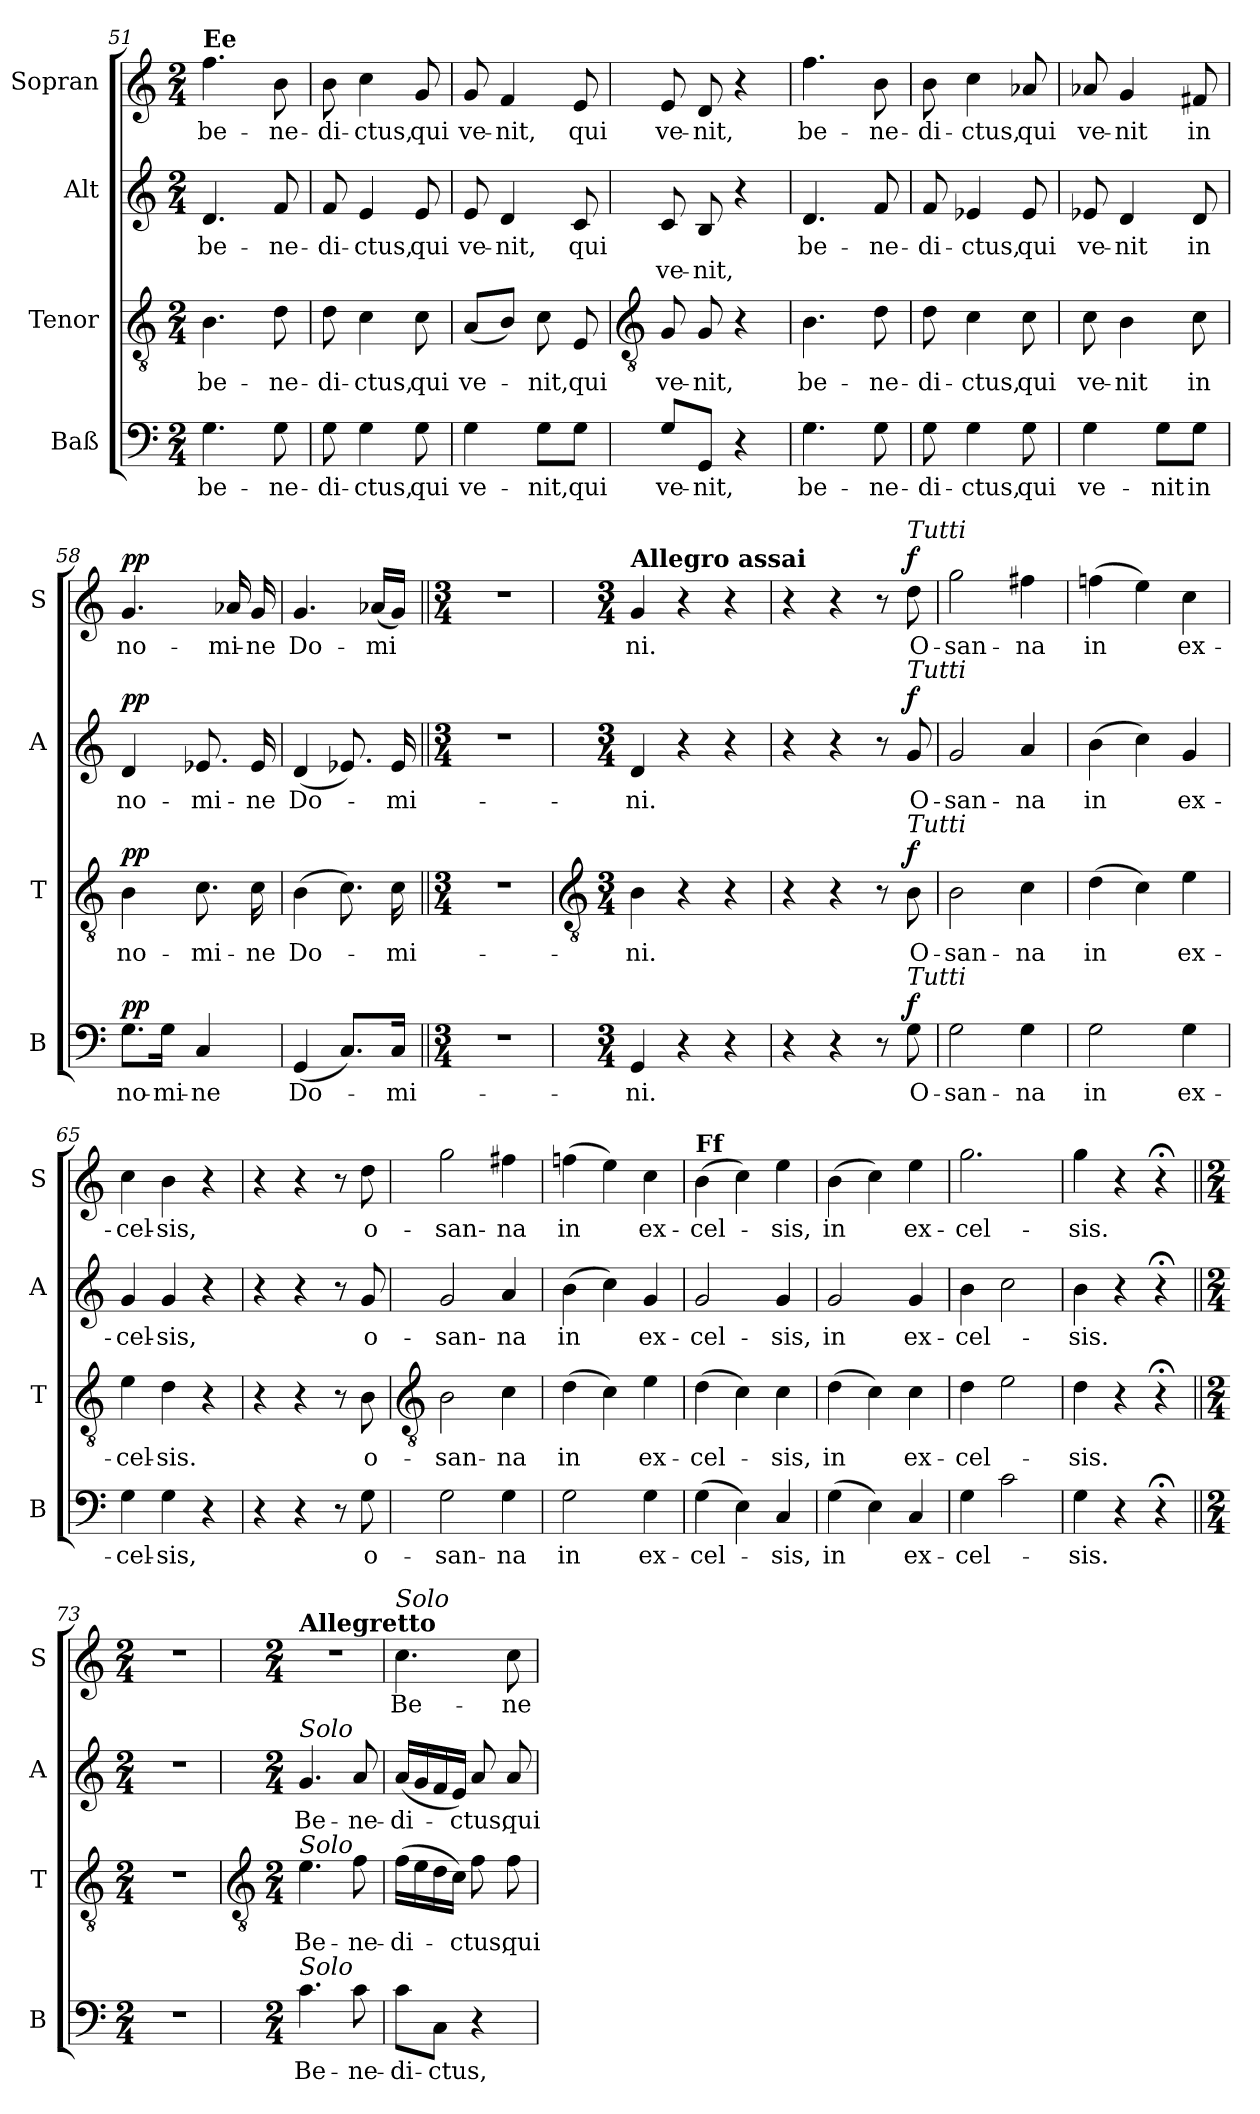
**kern	**text	**dynam	**kern	**text	**dynam	**kern	**text	**text	**dynam	**kern	**text	**dynam
*part4	*part4	*part4	*part3	*part3	*part3	*part2	*part2	*part2	*part2	*part1	*part1	*part1
*staff4	*staff4	*staff4	*staff3	*staff3	*staff3	*staff2	*staff2	*staff2	*staff2	*staff1	*staff1	*staff1
*I"Baß	*	*	*I"Tenor	*	*	*I"Alt	*	*	*	*I"Sopran	*	*
*I'B	*	*	*I'T	*	*	*I'A	*	*	*	*I'S	*	*
*clefF4	*	*	*clefGv2	*	*	*clefG2	*	*	*	*clefG2	*	*
*k[]	*	*	*k[]	*	*	*k[]	*	*	*	*k[]	*	*
*C:	*	*	*C:	*	*	*C:	*	*	*	*C:	*	*
*M2/4	*	*	*M2/4	*	*	*M2/4	*	*	*	*M2/4	*	*
=51	=51	=51	=51	=51	=51	=51	=51	=51	=51	=51	=51	=51
!	!	!	!	!	!	!	!	!	!	!LO:TX:a:B:t=Ee	!	!
!	!LO:LY:b	!	!	!LO:LY:b	!	!	!LO:LY:b	!	!	!	!LO:LY:b	!
4.G	be-	.	4.B	be-	.	4.d	be-	.	.	4.ff	be-	.
!	!LO:LY:b	!	!	!LO:LY:b	!	!	!LO:LY:b	!	!	!	!LO:LY:b	!
8G	-ne-	.	8d	-ne-	.	8f	-ne-	.	.	8b	-ne-	.
=52	=52	=52	=52	=52	=52	=52	=52	=52	=52	=52	=52	=52
!	!LO:LY:b	!	!	!LO:LY:b	!	!	!LO:LY:b	!	!	!	!LO:LY:b	!
8G	-di-	.	8d	-di-	.	8f	-di-	.	.	8b	-di-	.
!	!LO:LY:b	!	!	!LO:LY:b	!	!	!LO:LY:b	!	!	!	!LO:LY:b	!
4G	-ctus,	.	4c	-ctus,	.	4e	-ctus,	.	.	4cc	-ctus,	.
!	!LO:LY:b	!	!	!LO:LY:b	!	!	!LO:LY:b	!	!	!	!LO:LY:b	!
8G	qui	.	8c	qui	.	8e	qui	.	.	8g	qui	.
=53	=53	=53	=53	=53	=53	=53	=53	=53	=53	=53	=53	=53
!	!LO:LY:b	!	!	!LO:LY:b	!	!	!LO:LY:b	!	!	!	!LO:LY:b	!
4G	ve-	.	(<8AL	ve-	.	8e	ve-	.	.	8g	ve-	.
!	!	!	!	!	!	!	!LO:LY:b	!	!	!	!LO:LY:b	!
.	.	.	8BJ)	.	.	4d	-nit,	.	.	4f	-nit,	.
!	!LO:LY:b	!	!	!LO:LY:b	!	!	!	!	!	!	!	!
8G\L	-nit,	.	8c	-nit,	.	.	.	.	.	.	.	.
!	!LO:LY:b	!	!	!LO:LY:b	!	!	!LO:LY:b	!	!	!	!LO:LY:b	!
8G\J	qui	.	8E	qui	.	8c	qui	.	.	8e	qui	.
!!LO:LB:g=z
=54	=54	=54	=54	=54	=54	=54	=54	=54	=54	=54	=54	=54
*	*	*	*clefGv2	*	*	*	*	*	*	*	*	*
!	!LO:LY:b	!	!	!LO:LY:b	!	!	!	!LO:LY:b	!	!	!LO:LY:b	!
8G/L	ve-	.	8G	ve-	.	8c	.	ve-	.	8e	ve-	.
!	!LO:LY:b	!	!	!LO:LY:b	!	!	!	!LO:LY:b	!	!	!LO:LY:b	!
8GG/J	-nit,	.	8G	-nit,	.	8B	.	-nit,	.	8d	-nit,	.
4r	.	.	4r	.	.	4r	.	.	.	4r	.	.
=55	=55	=55	=55	=55	=55	=55	=55	=55	=55	=55	=55	=55
!	!LO:LY:b	!	!	!LO:LY:b	!	!	!LO:LY:b	!	!	!	!LO:LY:b	!
4.G	be-	.	4.B	be-	.	4.d	be-	.	.	4.ff	be-	.
!	!LO:LY:b	!	!	!LO:LY:b	!	!	!LO:LY:b	!	!	!	!LO:LY:b	!
8G	-ne-	.	8d	-ne-	.	8f	-ne-	.	.	8b	-ne-	.
=56	=56	=56	=56	=56	=56	=56	=56	=56	=56	=56	=56	=56
!	!LO:LY:b	!	!	!LO:LY:b	!	!	!LO:LY:b	!	!	!	!LO:LY:b	!
8G	-di-	.	8d	-di-	.	8f	-di-	.	.	8b	-di-	.
!	!LO:LY:b	!	!	!LO:LY:b	!	!	!LO:LY:b	!	!	!	!LO:LY:b	!
4G	-ctus,	.	4c	-ctus,	.	4e-X	-ctus,	.	.	4cc	-ctus,	.
!	!LO:LY:b	!	!	!LO:LY:b	!	!	!LO:LY:b	!	!	!	!LO:LY:b	!
8G	qui	.	8c	qui	.	8e-	qui	.	.	8a-X	qui	.
=57	=57	=57	=57	=57	=57	=57	=57	=57	=57	=57	=57	=57
!	!LO:LY:b	!	!	!LO:LY:b	!	!	!LO:LY:b	!	!	!	!LO:LY:b	!
4G	ve-	.	8c	ve-	.	8e-X	ve-	.	.	8a-X	ve-	.
!	!	!	!	!LO:LY:b	!	!	!LO:LY:b	!	!	!	!LO:LY:b	!
.	.	.	4B	-nit	.	4d	-nit	.	.	4g	-nit	.
!	!LO:LY:b	!	!	!	!	!	!	!	!	!	!	!
8G\L	-nit	.	.	.	.	.	.	.	.	.	.	.
!	!LO:LY:b	!	!	!LO:LY:b	!	!	!LO:LY:b	!	!	!	!LO:LY:b	!
8G\J	in	.	8c	in	.	8d	in	.	.	8f#X	in	.
=58	=58	=58	=58	=58	=58	=58	=58	=58	=58	=58	=58	=58
!	!LO:LY:b	!LO:DY:a	!	!LO:LY:b	!LO:DY:a	!	!LO:LY:b	!	!LO:DY:a	!	!LO:LY:b	!LO:DY:a
8.G\L	no-	pp	4B	no-	pp	4d	no-	.	pp	4.g	no-	pp
!	!LO:LY:b	!	!	!	!	!	!	!	!	!	!	!
16G\Jk	-mi-	.	.	.	.	.	.	.	.	.	.	.
!	!LO:LY:b	!	!	!LO:LY:b	!	!	!LO:LY:b	!	!	!	!	!
4C	-ne	.	8.c	-mi-	.	8.e-X	-mi-	.	.	.	.	.
!	!	!	!	!	!	!	!	!	!	!	!LO:LY:b	!
.	.	.	.	.	.	.	.	.	.	16a-X	-mi-	.
!	!	!	!	!LO:LY:b	!	!	!LO:LY:b	!	!	!	!LO:LY:b	!
.	.	.	16c	-ne	.	16e-	-ne	.	.	16g	-ne	.
=59	=59	=59	=59	=59	=59	=59	=59	=59	=59	=59	=59	=59
!	!LO:LY:b	!	!	!LO:LY:b	!	!	!LO:LY:b	!	!	!	!LO:LY:b	!
(<4GG	Do-	.	(>4B	Do-	.	(<4d	Do-	.	.	4.g	Do-	.
8.C/L)	.	.	8.c)	.	.	8.e-X)	.	.	.	.	.	.
!	!	!	!	!	!	!	!	!	!	!	!LO:LY:b	!
.	.	.	.	.	.	.	.	.	.	(<16a-XLL	-mi	.
!	!LO:LY:b	!	!	!LO:LY:b	!	!	!LO:LY:b	!	!	!	!	!
16C/Jk	-mi-	.	16c	-mi-	.	16e-	-mi-	.	.	16gJJ)	.	.
=60||	=60||	=60||	=60||	=60||	=60||	=60||	=60||	=60||	=60||	=60||	=60||	=60||
*M3/4	*	*	*M3/4	*	*	*M3/4	*	*	*	*M3/4	*	*
2.r	.	.	2.r	.	.	2.r	.	.	.	2.r	.	.
!!LO:LB:g=z
=61	=61	=61	=61	=61	=61	=61	=61	=61	=61	=61	=61	=61
*	*	*	*clefGv2	*	*	*	*	*	*	*	*	*
*M3/4	*	*	*M3/4	*	*	*M3/4	*	*	*	*M3/4	*	*
!	!	!	!	!	!	!	!	!	!	!LO:TX:a:B:t=Allegro assai	!	!
!	!LO:LY:b	!	!	!LO:LY:b	!	!	!LO:LY:b	!	!	!	!LO:LY:b	!
4GG	-ni.	.	4B	-ni.	.	4d	-ni.	.	.	4g	ni.	.
4r	.	.	4r	.	.	4r	.	.	.	4r	.	.
4r	.	.	4r	.	.	4r	.	.	.	4r	.	.
=62	=62	=62	=62	=62	=62	=62	=62	=62	=62	=62	=62	=62
4r	.	.	4r	.	.	4r	.	.	.	4r	.	.
4r	.	.	4r	.	.	4r	.	.	.	4r	.	.
8r	.	.	8r	.	.	8r	.	.	.	8r	.	.
!	!	!	!	!	!	!	!	!	!	!LO:TX:a:i:t=Tutti	!	!
!	!	!	!	!	!	!LO:TX:a:i:t=Tutti	!	!	!	!	!	!
!	!	!	!LO:TX:a:i:t=Tutti	!	!	!	!	!	!	!	!	!
!LO:TX:a:i:t=Tutti	!	!	!	!	!	!	!	!	!	!	!	!
!	!LO:LY:b	!LO:DY:a	!	!LO:LY:b	!LO:DY:a	!	!LO:LY:b	!	!LO:DY:a	!	!LO:LY:b	!LO:DY:a
8G	O-	f	8B	O-	f	8g	O-	.	f	8dd	O-	f
=63	=63	=63	=63	=63	=63	=63	=63	=63	=63	=63	=63	=63
!	!LO:LY:b	!	!	!LO:LY:b	!	!	!LO:LY:b	!	!	!	!LO:LY:b	!
2G	-san-	.	2B	-san-	.	2g	-san-	.	.	2gg	-san-	.
!	!LO:LY:b	!	!	!LO:LY:b	!	!	!LO:LY:b	!	!	!	!LO:LY:b	!
4G	-na	.	4c	-na	.	4a	-na	.	.	4ff#X	-na	.
=64	=64	=64	=64	=64	=64	=64	=64	=64	=64	=64	=64	=64
!	!LO:LY:b	!	!	!LO:LY:b	!	!	!LO:LY:b	!	!	!	!LO:LY:b	!
2G	in	.	(>4d	in	.	(>4b	in	.	.	(>4ffn	in	.
.	.	.	4c)	.	.	4cc)	.	.	.	4ee)	.	.
!	!LO:LY:b	!	!	!LO:LY:b	!	!	!LO:LY:b	!	!	!	!LO:LY:b	!
4G	ex-	.	4e	ex-	.	4g	ex-	.	.	4cc	ex-	.
=65	=65	=65	=65	=65	=65	=65	=65	=65	=65	=65	=65	=65
!	!LO:LY:b	!	!	!LO:LY:b	!	!	!LO:LY:b	!	!	!	!LO:LY:b	!
4G	-cel-	.	4e	-cel-	.	4g	-cel-	.	.	4cc	-cel-	.
!	!LO:LY:b	!	!	!LO:LY:b	!	!	!LO:LY:b	!	!	!	!LO:LY:b	!
4G	-sis,	.	4d	-sis.	.	4g	-sis,	.	.	4b	-sis,	.
4r	.	.	4r	.	.	4r	.	.	.	4r	.	.
=66	=66	=66	=66	=66	=66	=66	=66	=66	=66	=66	=66	=66
4r	.	.	4r	.	.	4r	.	.	.	4r	.	.
4r	.	.	4r	.	.	4r	.	.	.	4r	.	.
8r	.	.	8r	.	.	8r	.	.	.	8r	.	.
!	!LO:LY:b	!	!	!LO:LY:b	!	!	!LO:LY:b	!	!	!	!LO:LY:b	!
8G	o-	.	8B	o-	.	8g	o-	.	.	8dd	o-	.
!!LO:LB:g=z
=67	=67	=67	=67	=67	=67	=67	=67	=67	=67	=67	=67	=67
*	*	*	*clefGv2	*	*	*	*	*	*	*	*	*
!	!LO:LY:b	!	!	!LO:LY:b	!	!	!LO:LY:b	!	!	!	!LO:LY:b	!
2G	-san-	.	2B	-san-	.	2g	-san-	.	.	2gg	-san-	.
!	!LO:LY:b	!	!	!LO:LY:b	!	!	!LO:LY:b	!	!	!	!LO:LY:b	!
4G	-na	.	4c	-na	.	4a	-na	.	.	4ff#X	-na	.
=68	=68	=68	=68	=68	=68	=68	=68	=68	=68	=68	=68	=68
!	!LO:LY:b	!	!	!LO:LY:b	!	!	!LO:LY:b	!	!	!	!LO:LY:b	!
2G	in	.	(>4d	in	.	(>4b	in	.	.	(>4ffn	in	.
.	.	.	4c)	.	.	4cc)	.	.	.	4ee)	.	.
!	!LO:LY:b	!	!	!LO:LY:b	!	!	!LO:LY:b	!	!	!	!LO:LY:b	!
4G	ex-	.	4e	ex-	.	4g	ex-	.	.	4cc	ex-	.
=69	=69	=69	=69	=69	=69	=69	=69	=69	=69	=69	=69	=69
!	!	!	!	!	!	!	!	!	!	!LO:TX:a:B:t=Ff	!	!
!	!LO:LY:b	!	!	!LO:LY:b	!	!	!LO:LY:b	!	!	!	!LO:LY:b	!
(>4G	-cel-	.	(>4d	-cel-	.	2g	-cel-	.	.	(>4b	-cel-	.
4E)	.	.	4c)	.	.	.	.	.	.	4cc)	.	.
!	!LO:LY:b	!	!	!LO:LY:b	!	!	!LO:LY:b	!	!	!	!LO:LY:b	!
4C	-sis,	.	4c	-sis,	.	4g	-sis,	.	.	4ee	-sis,	.
=70	=70	=70	=70	=70	=70	=70	=70	=70	=70	=70	=70	=70
!	!LO:LY:b	!	!	!LO:LY:b	!	!	!LO:LY:b	!	!	!	!LO:LY:b	!
(>4G	in	.	(>4d	in	.	2g	in	.	.	(>4b	in	.
4E)	.	.	4c)	.	.	.	.	.	.	4cc)	.	.
!	!LO:LY:b	!	!	!LO:LY:b	!	!	!LO:LY:b	!	!	!	!LO:LY:b	!
4C	ex-	.	4c	ex-	.	4g	ex-	.	.	4ee	ex-	.
=71	=71	=71	=71	=71	=71	=71	=71	=71	=71	=71	=71	=71
!	!LO:LY:b	!	!	!LO:LY:b	!	!	!LO:LY:b	!	!	!	!LO:LY:b	!
4G	-cel-	.	4d	-cel-	.	4b	-cel-	.	.	2.gg	-cel-	.
2c	.	.	2e	.	.	2cc	.	.	.	.	.	.
=72	=72	=72	=72	=72	=72	=72	=72	=72	=72	=72	=72	=72
!	!LO:LY:b	!	!	!LO:LY:b	!	!	!LO:LY:b	!	!	!	!LO:LY:b	!
4G	-sis.	.	4d	-sis.	.	4b	-sis.	.	.	4gg	-sis.	.
4r	.	.	4r	.	.	4r	.	.	.	4r	.	.
4r;<	.	.	4r;<	.	.	4r;<	.	.	.	4r;<	.	.
=73||	=73||	=73||	=73||	=73||	=73||	=73||	=73||	=73||	=73||	=73||	=73||	=73||
*M2/4	*	*	*M2/4	*	*	*M2/4	*	*	*	*M2/4	*	*
2r	.	.	2r	.	.	2r	.	.	.	2r	.	.
!!LO:LB:g=z
=74	=74	=74	=74	=74	=74	=74	=74	=74	=74	=74	=74	=74
*	*	*	*clefGv2	*	*	*	*	*	*	*	*	*
*M2/4	*	*	*M2/4	*	*	*M2/4	*	*	*	*M2/4	*	*
!	!	!	!	!	!	!	!	!	!	!LO:TX:a:B:t=Allegretto	!	!
!	!	!	!	!	!	!LO:TX:a:i:t=Solo	!	!	!	!	!	!
!	!	!	!LO:TX:a:i:t=Solo	!	!	!	!	!	!	!	!	!
!LO:TX:a:i:t=Solo	!	!	!	!	!	!	!	!	!	!	!	!
!	!LO:LY:b	!	!	!LO:LY:b	!	!	!LO:LY:b	!	!	!LO:N:vis=1	!	!
4.c	Be-	.	4.e	Be-	.	4.g	Be-	.	.	2r	.	.
!	!LO:LY:b	!	!	!LO:LY:b	!	!	!LO:LY:b	!	!	!	!	!
8c	-ne-	.	8f	-ne-	.	8a	-ne-	.	.	.	.	.
=75	=75	=75	=75	=75	=75	=75	=75	=75	=75	=75	=75	=75
!	!	!	!	!	!	!	!	!	!	!LO:TX:a:i:t=Solo	!	!
!	!LO:LY:b	!	!	!LO:LY:b	!	!	!LO:LY:b	!	!	!	!LO:LY:b	!
8c\L	-di-	.	(>16fLL	-di-	.	(<16aLL	-di-	.	.	4.cc	Be-	.
.	.	.	16e	.	.	16g	.	.	.	.	.	.
!	!LO:LY:b	!	!	!	!	!	!	!	!	!	!	!
8C\J	-ctus,	.	16d	.	.	16f	.	.	.	.	.	.
.	.	.	16cJJ)	.	.	16eJJ)	.	.	.	.	.	.
!	!	!	!	!LO:LY:b	!	!	!LO:LY:b	!	!	!	!	!
4r	.	.	8f	-ctus,	.	8a	-ctus,	.	.	.	.	.
!	!	!	!	!LO:LY:b	!	!	!LO:LY:b	!	!	!	!LO:LY:b	!
.	.	.	8f	qui	.	8a	qui	.	.	8cc	-ne-	.
=	=	=	=	=	=	=	=	=	=	=	=	=
*-	*-	*-	*-	*-	*-	*-	*-	*-	*-	*-	*-	*-
